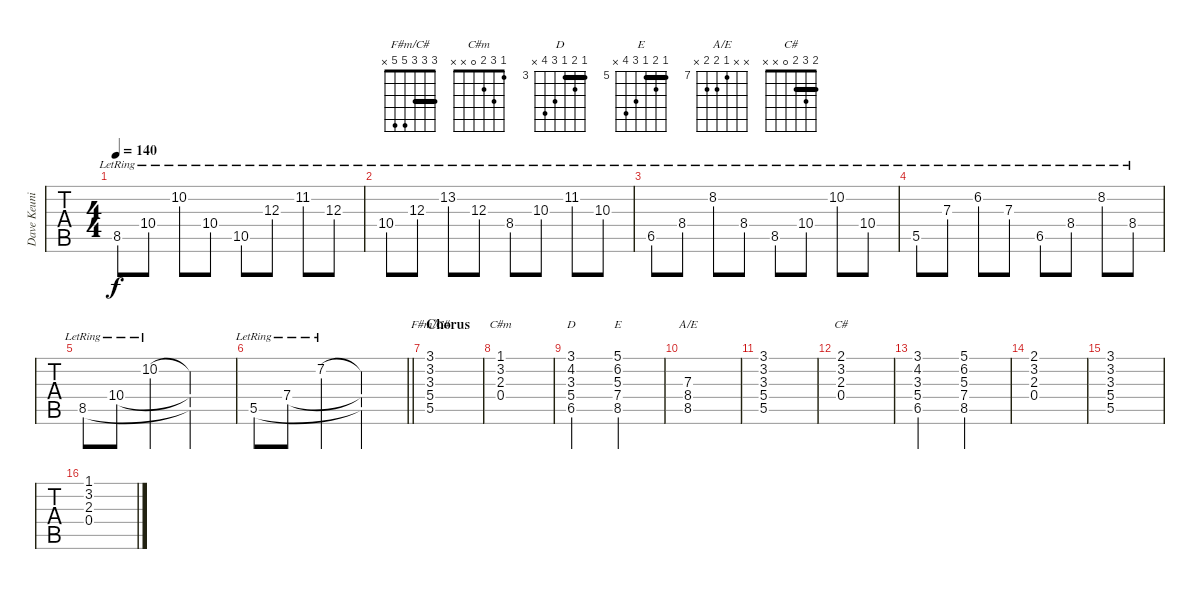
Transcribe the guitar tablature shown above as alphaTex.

\track ("Dave Keuning's lead guitar" "Dave Keuni") {instrument overdrivenguitar}
\staff {tabs}
\tuning (Eb4 Bb3 Gb3 Db3 Ab2 Db2) {hide}
\chord ("F#m/C#" 3 3 3 5 5 x) {barre 3}
\chord ("C#m" 1 3 2 0 x x)
\chord ("D" 3 4 3 5 6 x) {firstfret 3 barre 3}
\chord ("E" 5 6 5 7 8 x) {firstfret 5 barre 5}
\chord ("A/E" x x 7 8 8 x) {firstfret 7}
\chord ("C#" 2 3 2 0 x x) {barre 2}
\ts (4 4)
\tempo 140
\clef g2
\ks c
8.5{lr}.8{dy f} 10.4{lr}.8 10.2{lr}.8 10.4{lr}.8 10.5{lr}.8 12.3{lr}.8 11.2{lr}.8 12.3{lr}.8 |
10.4{lr}.8 12.3{lr}.8 13.2{lr}.8 12.3{lr}.8 8.4{lr}.8 10.3{lr}.8 11.2{lr}.8 10.3{lr}.8 |
6.5{lr}.8 8.4{lr}.8 8.2{lr}.8 8.4{lr}.8 8.5{lr}.8 10.4{lr}.8 10.2{lr}.8 10.4{lr}.8 |
5.5{lr}.8 7.3{lr}.8 6.2{lr}.8 7.3{lr}.8 6.5{lr}.8 8.4{lr}.8 8.2{lr}.8 8.4{lr}.8 |
8.5{lr}.8 10.4{lr}.8 10.2{lr}.4 (10.2{t} 10.4{t} 8.5{t}).2 |
\barLineRight lightlight
5.5{lr}.8 7.4{lr}.8 7.2{lr}.4 (7.2{t} 7.4{t} 5.5{t}).2 |
\section ("" "Chorus")
(3.1 3.2 3.3 5.4 5.5).1{ch "F#m/C#"} |
(1.1 3.2 2.3 0.4).1{ch "C#m"} |
(3.1 4.2 3.3 5.4 6.5).2{ch "D"} (5.1 6.2 5.3 7.4 8.5).2{ch "E"} |
(7.3 8.4 8.5).1{ch "A/E"} |
(3.1 3.2 3.3 5.4 5.5).1 |
(2.1 3.2 2.3 0.4).1{ch "C#"} |
(3.1 4.2 3.3 5.4 6.5).2 (5.1 6.2 5.3 7.4 8.5).2 |
(2.1 3.2 2.3 0.4).1 |
(3.1 3.2 3.3 5.4 5.5).1 |
(1.1 3.2 2.3 0.4).1
